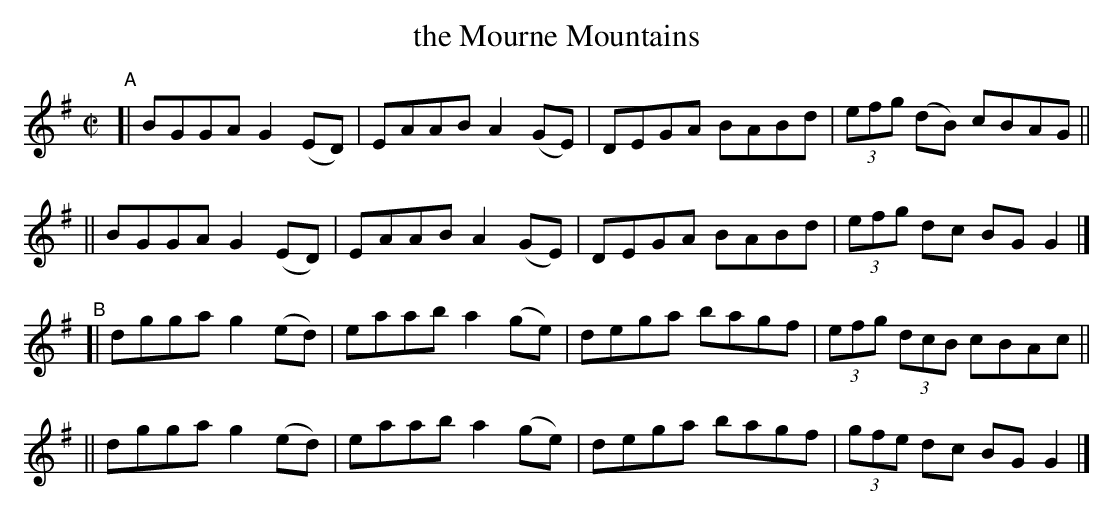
X:1
T: the Mourne Mountains
M: C|
L: 1/8
K: G
"^A"\
[| BGGA G2(ED) | EAAB A2(GE) | DEGA BABd | (3efg (dB) cBAG ||
|| BGGA G2(ED) | EAAB A2(GE) | DEGA BABd | (3efg dc BGG2 |]
"^B"\
[| dgga g2(ed) | eaab a2(ge) | dega bagf | (3efg (3dcB cBAc ||
|| dgga g2(ed) | eaab a2(ge) | dega bagf | (3gfe dc BGG2 |]
